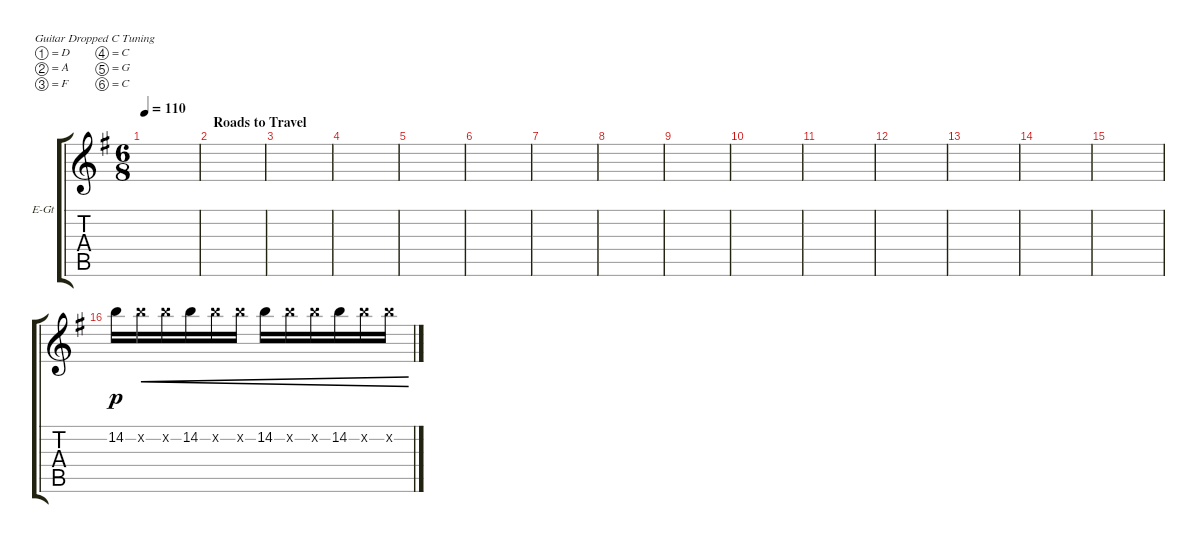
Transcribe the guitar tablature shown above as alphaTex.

\bracketExtendMode groupsimilarinstruments
\firstSystemTrackNameOrientation horizontal
\otherSystemsTrackNameOrientation horizontal
\track ("Lead Overdub" "E-Gt") {instrument distortionguitar}
\staff {score tabs}
\tuning (D4 A3 F3 C3 G2 C2)
\ts (6 8)
\tempo 110
\clef g2
\ks eminor
|
\section ("" "Roads to Travel")
|
|
|
|
|
|
|
|
|
|
|
|
|
|
14.2.16{dy p} 14.2{x}.16{cre} 14.2{x}.16{cre} 14.2.16{cre} 14.2{x}.16{cre} 14.2{x}.16{cre} 14.2.16{cre} 14.2{x}.16{cre} 14.2{x}.16{cre} 14.2.16{cre} 14.2{x}.16{cre} 14.2{x}.16{cre}
